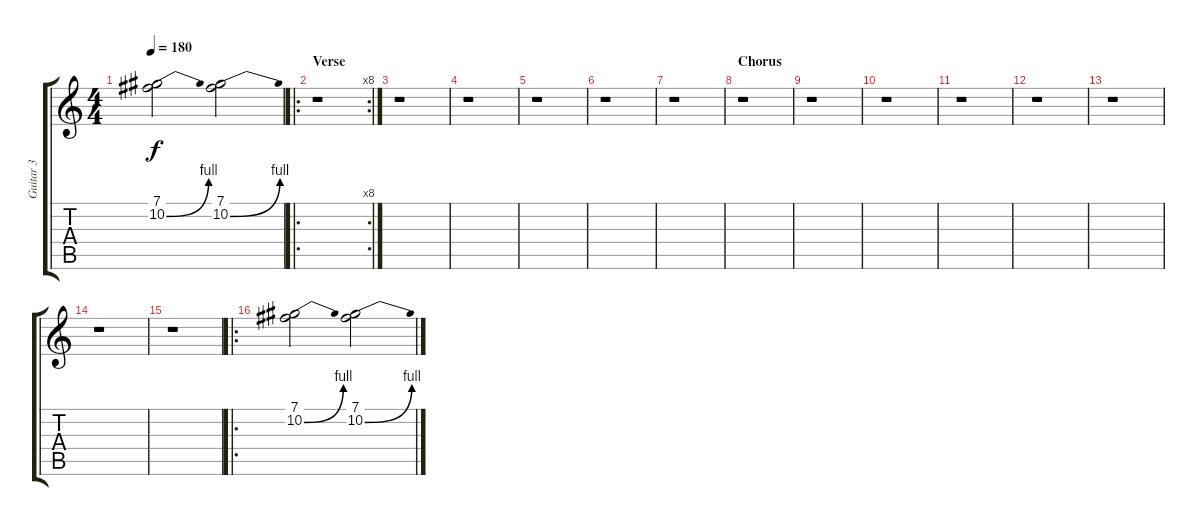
\track ("Guitar 3" "Guitar 3") {instrument distortionguitar}
\staff {score tabs}
\tuning (Db4 Ab3 E3 B2 Gb2 B1) {hide}
\ts (4 4)
\tempo 180
\clef g2
\ks c
(7.1 10.2{be (bend 0 0 60 4)}).2{dy f} (7.1 10.2{be (bend 0 0 60 4)}).2 |
\ro
\rc 8
\section ("" "Verse")
r.1 |
r.1 |
r.1 |
r.1 |
r.1 |
r.1 |
\section ("" "Chorus")
r.1 |
r.1 |
r.1 |
r.1 |
r.1 |
r.1 |
r.1 |
r.1 |
\ro
(7.1 10.2{be (bend 0 0 60 4)}).2 (7.1 10.2{be (bend 0 0 60 4)}).2
